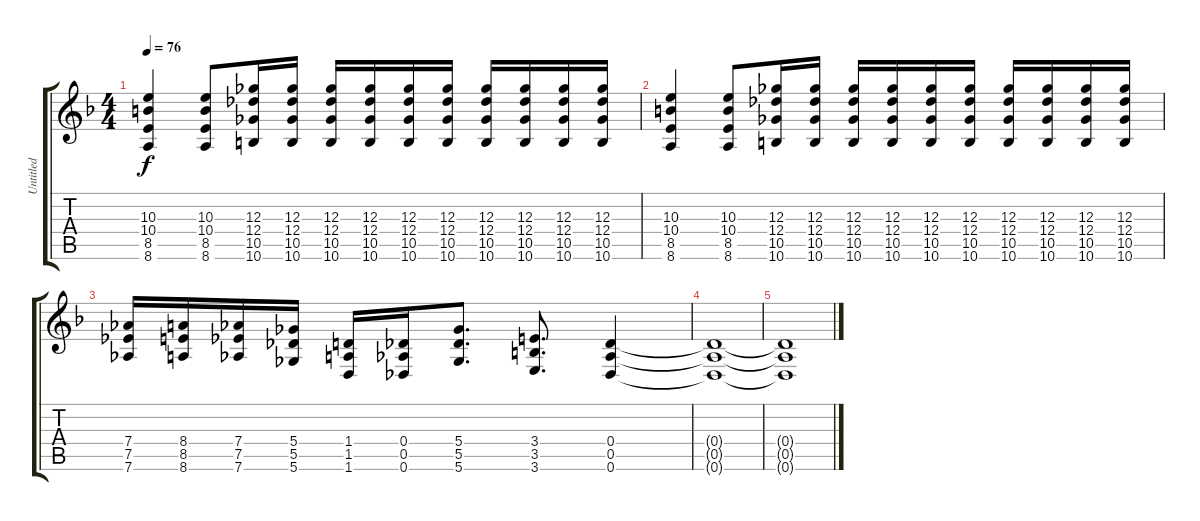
\track ("Untitled" "Untitled") {instrument distortionguitar}
\staff {score tabs}
\tuning (Eb4 Bb3 Gb3 Db3 Ab2 Db2) {hide}
\ts (4 4)
\tempo 76
\clef g2
\ks f
(10.3 10.4 8.5 8.6).4{dy f} (10.3 10.4 8.5 8.6).8 (12.3 12.4 10.5 10.6).16 (12.3 12.4 10.5 10.6).16 (12.3 12.4 10.5 10.6).16 (12.3 12.4 10.5 10.6).16 (12.3 12.4 10.5 10.6).16 (12.3 12.4 10.5 10.6).16 (12.3 12.4 10.5 10.6).16 (12.3 12.4 10.5 10.6).16 (12.3 12.4 10.5 10.6).16 (12.3 12.4 10.5 10.6).16 |
(10.3 10.4 8.5 8.6).4 (10.3 10.4 8.5 8.6).8 (12.3 12.4 10.5 10.6).16 (12.3 12.4 10.5 10.6).16 (12.3 12.4 10.5 10.6).16 (12.3 12.4 10.5 10.6).16 (12.3 12.4 10.5 10.6).16 (12.3 12.4 10.5 10.6).16 (12.3 12.4 10.5 10.6).16 (12.3 12.4 10.5 10.6).16 (12.3 12.4 10.5 10.6).16 (12.3 12.4 10.5 10.6).16 |
(7.4 7.5 7.6).16 (8.4 8.5 8.6).16 (7.4 7.5 7.6).16 (5.4 5.5 5.6).16 (1.4 1.5 1.6).16 (0.4 0.5 0.6).16 (5.4 5.5 5.6).8{d} (3.4 3.5 3.6).8{d} (0.4 0.5 0.6).4 |
(0.4{t} 0.5{t} 0.6{t}).1 |
(0.4{t} 0.5{t} 0.6{t}).1
